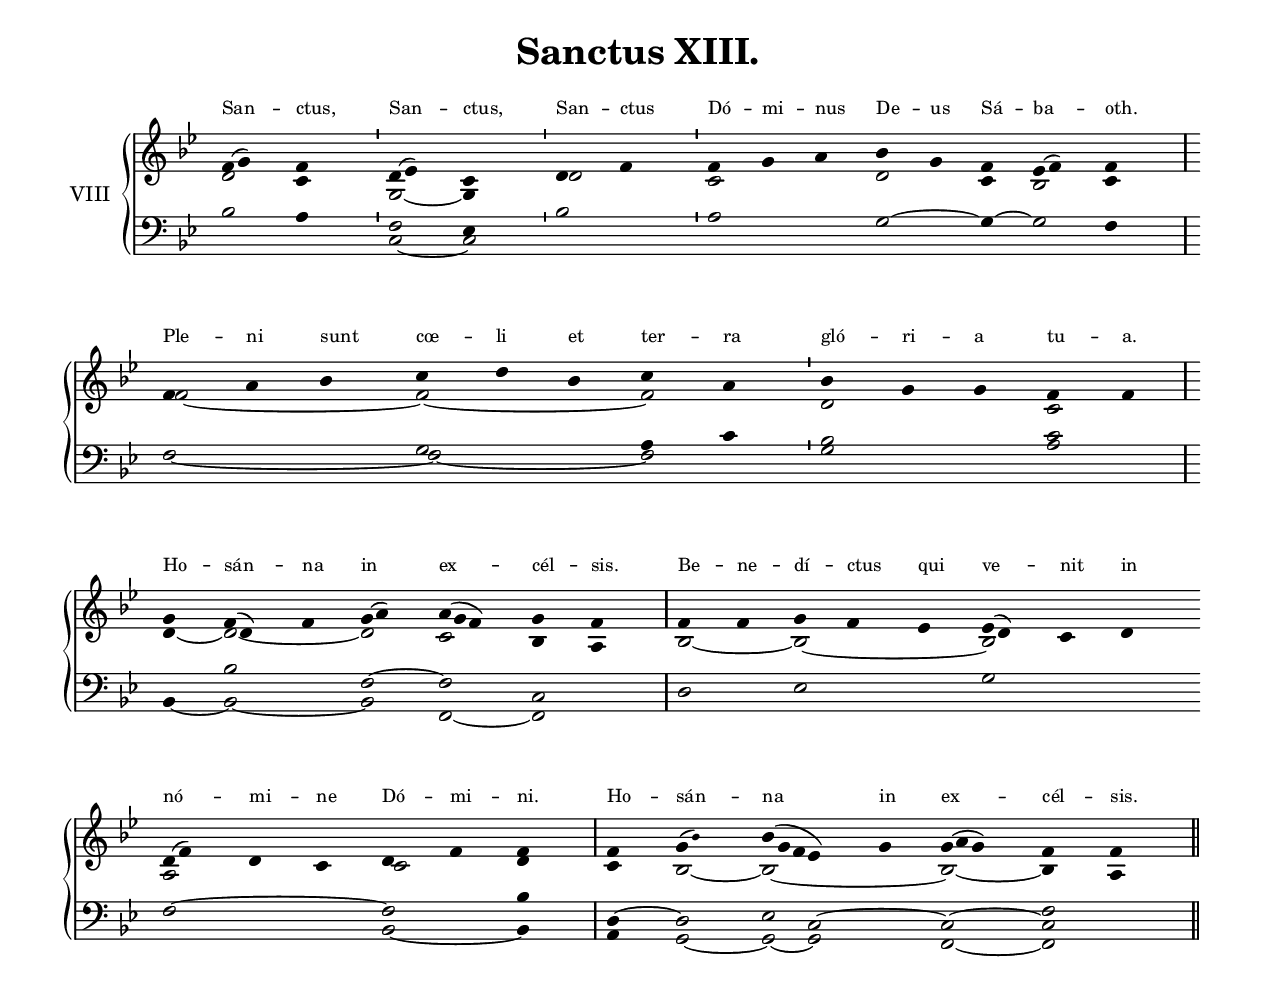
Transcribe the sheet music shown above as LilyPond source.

\version "2.18"
\include "gregorian.ly"
\include "noh2.ily"

%Page reference: page v.76
%(volume.page)

global = {
 \key f \mixolydian
 \cadenzaOn 
 \override Glissando #'thickness = #2.0
}

\header {
  title = \markup \center-column {"Sanctus XIII." \vspace #1 }
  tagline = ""
  composer = ""
}

\paper {
 #(include-special-characters)
  oddHeaderMarkup = \markup \fill-line {
    \line {}
    \center-column {
      \on-the-fly #first-page     " "
      \on-the-fly #not-first-page ""
    }
    \line { \on-the-fly #print-page-number-check-first \fromproperty #'page:page-number-string }
  }
  evenHeaderMarkup = \markup \fill-line {
    \line { \on-the-fly #print-page-number-check-first \fromproperty #'page:page-number-string }
    \center-column { "" }
    \line {}
  }
}

chantText = \lyricmode {
San -- ctus, San -- ctus, San -- ctus Dó -- mi -- nus De -- us Sá -- ba -- oth. 
Ple -- ni sunt cœ -- li et ter -- ra gló -- ri -- a tu -- a. 
Ho -- sán -- na in ex -- cél -- sis. 
Be -- ne -- dí -- ctus qui ve -- nit in nó -- mi -- ne Dó -- mi -- ni. 
Ho -- sán -- na in ex -- cél -- sis. }

chantMusic = {
\tieDown   f'4 ( g'4) f'4 \divisioMinima
 d'4 ( ees'4) c'4 \divisioMinima
 d'4 f'4 \divisioMinima
 f'4 g'4 a'4 bes'4 g'4 f'4 ees'4 ( f'4) f'4 \divisioMaxima
 \forceBreak
 f'4 a'4 bes'4 c''4 d''4 bes'4 c''4 a'4 \divisioMinima
 bes'4 g'4 g'4 f'4 f'4 \divisioMaxima
 \forceBreak
 g'4 f'4 ( d' ) f'4 g'4 ( a'4) a'4 ( g'4 f'4) g'4 f'4 \divisioMaxima
 f'4 f'4 g'4 f'4 ees'4 ees'4 ( d'4) c'4 d'4 \forceBreak
 d'4 ( f'4) d'4 c'4 d'4 f'4 f'4 \divisioMaxima
 f'4 g'4 ( \once \tweak #'font-size #-4 bes' ) bes'4 ( g'4 f'4 ees'4) g'4 g'4 ( a'4 g'4) f'4 f'4 \finalis

}

altoMusic = {
d'2 c'4 \divisioMinima
g2 ~ g4 \divisioMinima
d'2 \divisioMinima
c'2*3/2 d'2 c'4 bes2 c'4 \divisioMaxima
f'2*3/2 ~ f'2*3/2 ~ f'2 \divisioMinima
d'2*3/2 c'2 \divisioMaxima
d'4 ~ d'2*3/2 ~ d'2 c'2*3/2 bes4 a4  \divisioMaxima
bes2 ~ bes2*3/2 ~ bes2*4/2 a2*4/2 c'2 d'4 \divisioMaxima
c'4 bes2 ~ bes2*5/2 ~ bes2*3/2 ~ bes4 a4 \finalis
}

tenorMusic = {
bes2 a4 \divisioMinima
f2 ees4 \divisioMinima
bes2 \divisioMinima
a2*3/2 g2 ~ g4 ~ g2 f4 \divisioMaxima
r2*3/2 g2*3/2 a4 c'4 \divisioMinima
bes2*3/2 c'2 \divisioMaxima
r4 bes2*3/2 f2 ~ f2*3/2 c2 \divisioMaxima
d2 ees2*3/2 g2*4/2 f2*4/2 ~ f2 bes4 \divisioMaxima
d4 ~ d2 ees2*3/2 c2 ~ c2*3/2 ~  <f c>2 \finalis
}

bassMusic = {
r2*3/2 \divisioMinima
c2 ~ c2*3/2 \divisioMinima
r2*6/2 r2*3/2 \divisioMaxima
f2*3/2 ~ f2*3/2 ~ f2 \divisioMinima
g2*3/2 a2 \divisioMaxima
bes,4 ~ bes,2*3/2 ~ bes,2 f,2*3/2 ~ f,2 \divisioMaxima
r2*13/2 bes,2 ~ bes,4 \divisioMaxima
a,4 g,2 ~ g,2*3/2 ~ g,2 f,2*3/2 ~ f,2 \finalis
}

voiceLines = {
\voiceLineStyle


}

\score{
  <<
    \new Lyrics
    \new GrandStaff <<
      \set GrandStaff.autoBeaming = ##f
      \set GrandStaff.instrumentName = \markup \center-column {
        "VIII"
      }
      \new Staff = up <<
        \new Voice = "chant" {
          \voiceOne \global \chantMusic
        }
        \new Voice {
          \voiceTwo \global \altoMusic
        }
      >>

      \new Staff = down <<
        \clef bass
        \new Voice {
          \voiceOne \global \tenorMusic
        }
        \new Voice {
          \voiceTwo \global \bassMusic
        }
	\new Voice {
        \voiceThree \global \voiceLines
        }
      >>
    >>
    \context Lyrics {
      \lyricsto chant {
      \chantText
    }
    }
  >>
  \layout{
  }
  
}
